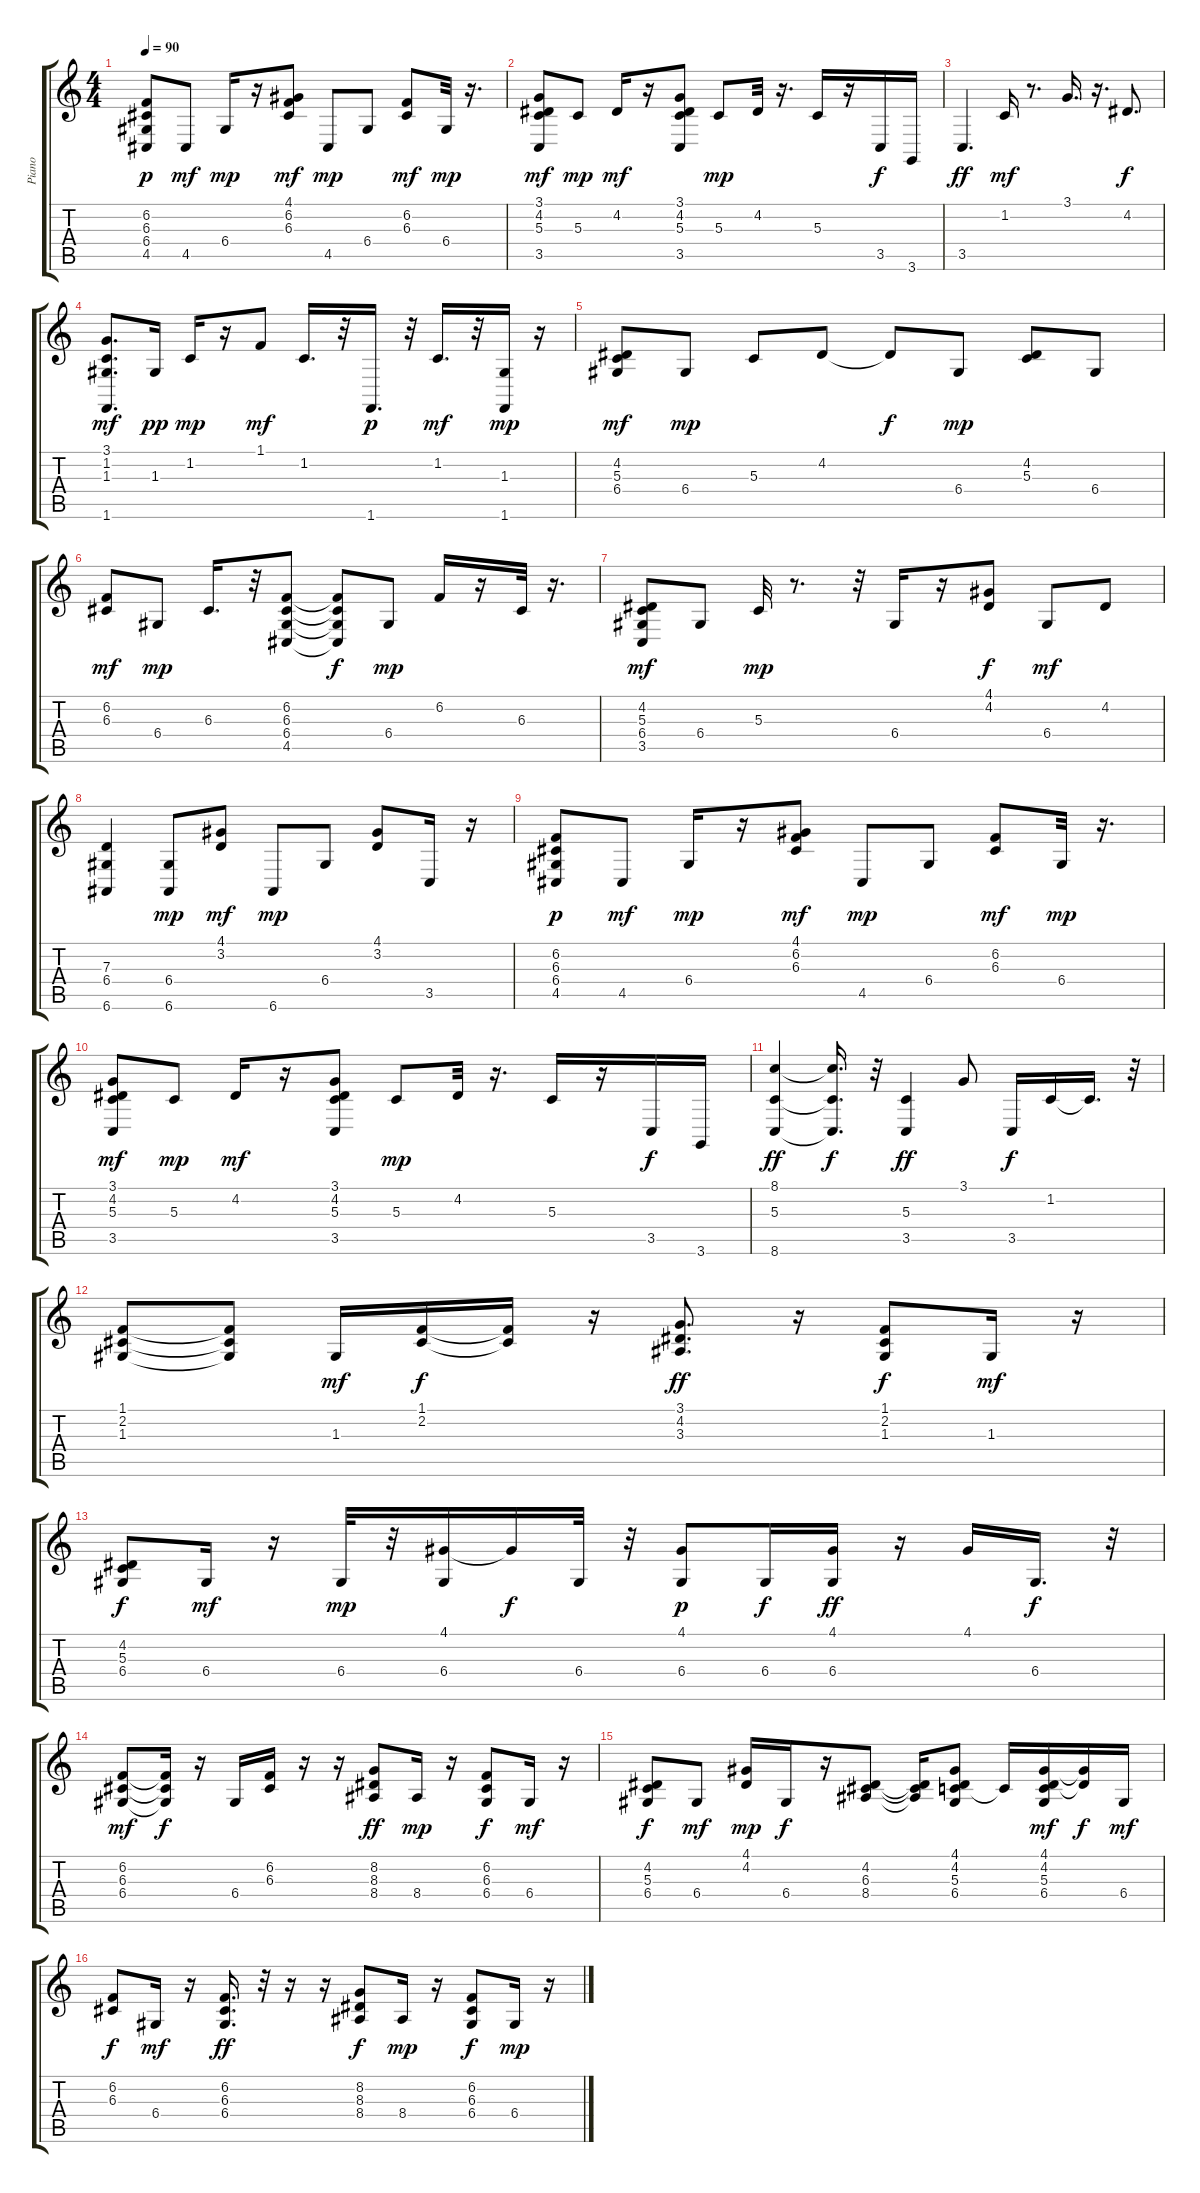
\track ("Piano            " "Piano     ") {instrument brightacousticpiano}
\staff {score tabs}
\tuning (E4 B3 G3 D3 A2 E2) {hide}
\ts (4 4)
\tempo 90
\clef g2
\ks c
(6.2 6.3 6.4 4.5).8{dy p} 4.5.8{dy mf} 6.4.16{dy mp} r.16 (4.1 6.2 6.3).8{dy mf} 4.5.8{dy mp} 6.4.8 (6.2 6.3).8{dy mf} 6.4.32{dy mp} r.16{d} |
(3.1 4.2 5.3 3.5).8{dy mf} 5.3.8{dy mp} 4.2.16{dy mf} r.16 (3.1 4.2 5.3 3.5).8 5.3.8{dy mp} 4.2.32 r.16{d} 5.3.16 r.16 3.5.16{dy f} 3.6.16 |
3.5.4{d dy ff} 1.2.16{dy mf} r.8{d} 3.1.16{d} r.16{d} 4.2.8{d dy f} |
(3.1 1.2 1.3 1.6).8{d dy mf} 1.3.16{dy pp} 1.2.16{dy mp} r.16 1.1.8{dy mf} 1.2.16{d} r.32 1.6.16{d dy p} r.32 1.2.16{d dy mf} r.32 (1.3 1.6).16{dy mp} r.16 |
(4.2 5.3 6.4).8{dy mf} 6.4.8{dy mp} 5.3.8 4.2.8 4.2{t}.8{dy f} 6.4.8{dy mp} (4.2 5.3).8 6.4.8 |
(6.2 6.3).8{dy mf} 6.4.8{dy mp} 6.3.16{d} r.32 (6.2 6.3 6.4 4.5).8 (6.2{t} 6.3{t} 6.4{t} 4.5{t}).8{dy f} 6.4.8{dy mp} 6.2.16 r.16 6.3.32 r.16{d} |
(4.2 5.3 6.4 3.5).8{dy mf} 6.4.8 5.3.32{dy mp} r.8{d} r.32 6.4.16 r.16 (4.1 4.2).8{dy f} 6.4.8{dy mf} 4.2.8 |
(7.3 6.4 6.6).4 (6.4 6.6).8{dy mp} (4.1 3.2).8{dy mf} 6.6.8{dy mp} 6.4.8 (4.1 3.2).8 3.5.16 r.16 |
(6.2 6.3 6.4 4.5).8{dy p} 4.5.8{dy mf} 6.4.16{dy mp} r.16 (4.1 6.2 6.3).8{dy mf} 4.5.8{dy mp} 6.4.8 (6.2 6.3).8{dy mf} 6.4.32{dy mp} r.16{d} |
(3.1 4.2 5.3 3.5).8{dy mf} 5.3.8{dy mp} 4.2.16{dy mf} r.16 (3.1 4.2 5.3 3.5).8 5.3.8{dy mp} 4.2.32 r.16{d} 5.3.16 r.16 3.5.16{dy f} 3.6.16 |
(8.1 5.3 8.6).4{dy ff} (8.1{t} 5.3{t} 8.6{t}).16{d dy f} r.32 (5.3 3.5).4{dy ff} 3.1.8 3.5.16{dy f} 1.2.16 1.2{t}.16{d} r.32 |
(1.1 2.2 1.3).8 (1.1{t} 2.2{t} 1.3{t}).8 1.3.16{dy mf} (1.1 2.2).16{dy f} (1.1{t} 2.2{t}).16 r.16 (3.1 4.2 3.3).8{d dy ff} r.16 (1.1 2.2 1.3).8{dy f} 1.3.16{dy mf} r.16 |
(4.2 5.3 6.4).8{dy f} 6.4.16{dy mf} r.16 6.4.32{dy mp} r.32 (4.1 6.4).16 4.1{t}.16{dy f} 6.4.32 r.32 (4.1 6.4).8{dy p} 6.4.16{dy f} (4.1 6.4).16{dy ff} r.16 4.1.16 6.4.16{d dy f} r.32 |
(6.2 6.3 6.4).8{dy mf} (6.2{t} 6.3{t} 6.4{t}).16{dy f} r.16 6.4.16 (6.2 6.3).16 r.16 r.16 (8.2 8.3 8.4).8{dy ff} 8.4.16{dy mp} r.16 (6.2 6.3 6.4).8{dy f} 6.4.16{dy mf} r.16 |
(4.2 5.3 6.4).8{dy f} 6.4.8{dy mf} (4.1 4.2).16{dy mp} 6.4.16{dy f} r.16 (4.2 6.3 8.4).8 (4.2{t} 6.3{t} 8.4{t}).16 (4.1 4.2 5.3 6.4).8 5.3{t}.16 (4.1 4.2 5.3 6.4).16{dy mf} (4.1{t} 4.2{t}).16{dy f} 6.4.16{dy mf} |
(6.2 6.3).8{dy f} 6.4.16{dy mf} r.16 (6.2 6.3 6.4).16{d dy ff} r.32 r.16 r.16 (8.2 8.3 8.4).8{dy f} 8.4.16{dy mp} r.16 (6.2 6.3 6.4).8{dy f} 6.4.16{dy mp} r.16
